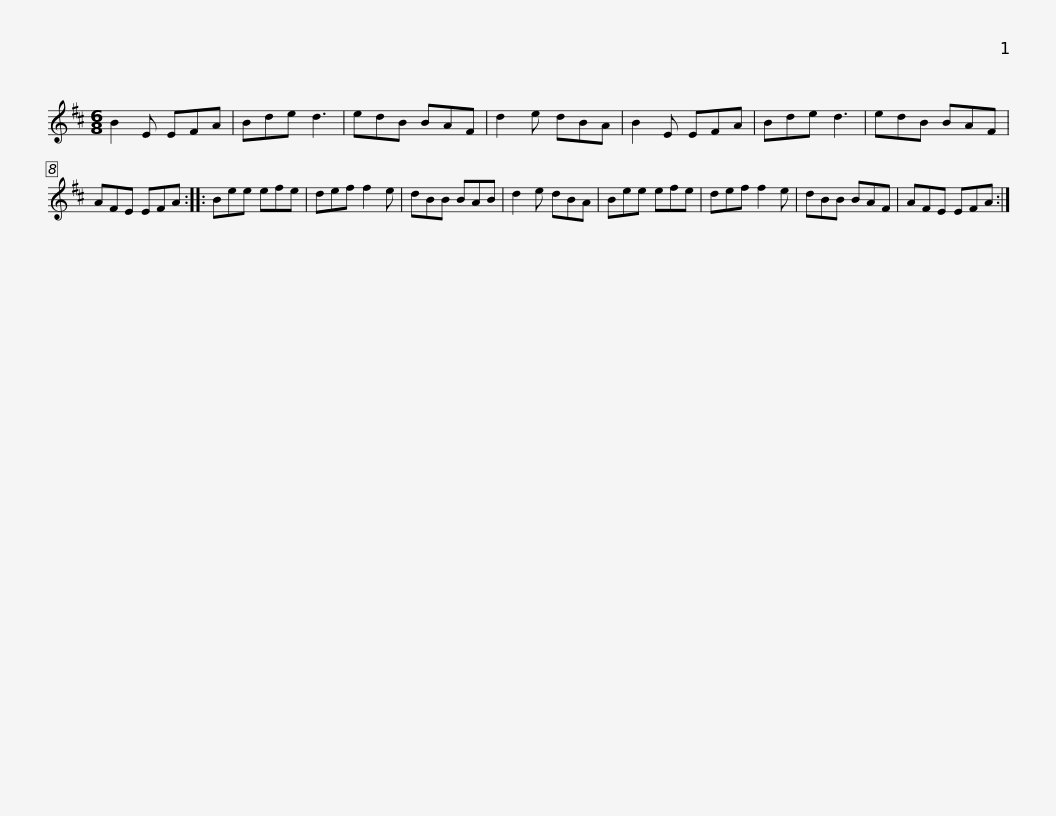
X:1
L:1/8
M:6/8
I:linebreak $
K:D
V:1 treble
V:1
 B2 E EFA | Bde d3 | edB BAF | d2 e dBA | B2 E EFA | %5
 Bde d3 | edB BAF | AFE EFA ::$ Bee efe | def f2 e | %10
 dBB BAB | d2 e dBA | Bee efe | def f2 e | dBB BAF |$ %15
 AFE EFA :| %16
